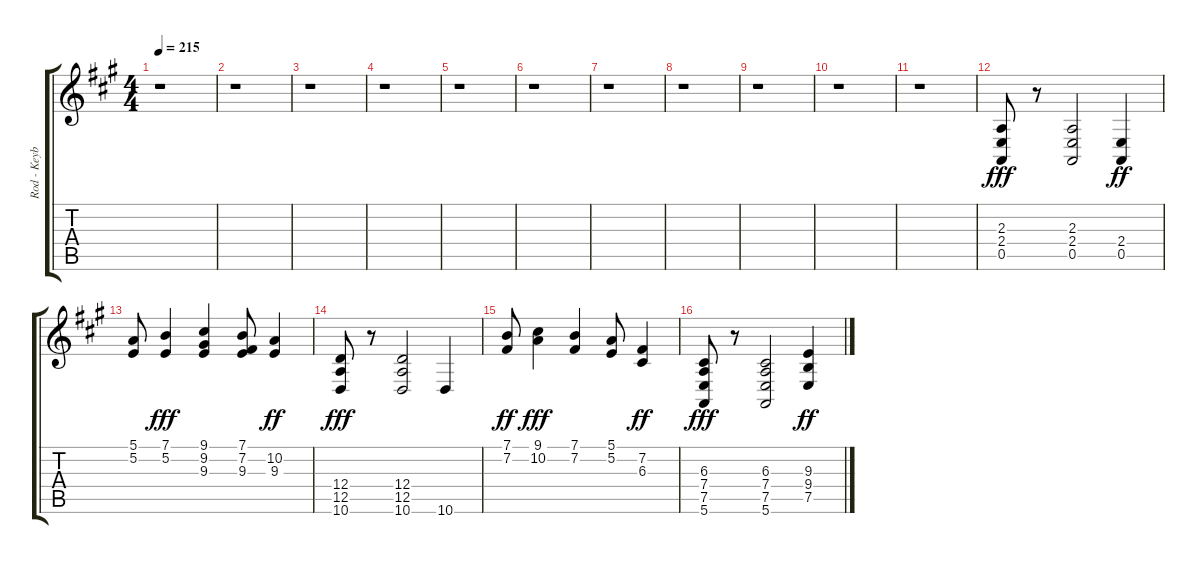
\track ("Rod - Keyboard" "Rod - Keyb") {instrument brightacousticpiano}
\staff {score tabs}
\tuning (E4 B3 G3 D3 A2 E2) {hide}
\ts (4 4)
\tempo 215
\clef g2
\ks a
r.1{dy ff} |
r.1 |
r.1 |
r.1 |
r.1 |
r.1 |
r.1 |
r.1 |
r.1 |
r.1 |
r.1 |
(2.3 2.4 0.5).8{dy fff} r.8 (2.3 2.4 0.5).2 (2.4 0.5).4{dy ff} |
(5.1 5.2).8 (7.1 5.2).4{dy fff} (9.1 9.2 9.3).4 (7.1 7.2 9.3).8 (10.2 9.3).4{dy ff} |
(12.4 12.5 10.6).8{dy fff} r.8 (12.4 12.5 10.6).2 10.6.4 |
(7.1 7.2).8{dy ff} (9.1 10.2).4{dy fff} (7.1 7.2).4 (5.1 5.2).8 (7.2 6.3).4{dy ff} |
(6.3 7.4 7.5 5.6).8{dy fff} r.8 (6.3 7.4 7.5 5.6).2 (9.3 9.4 7.5).4{dy ff}
